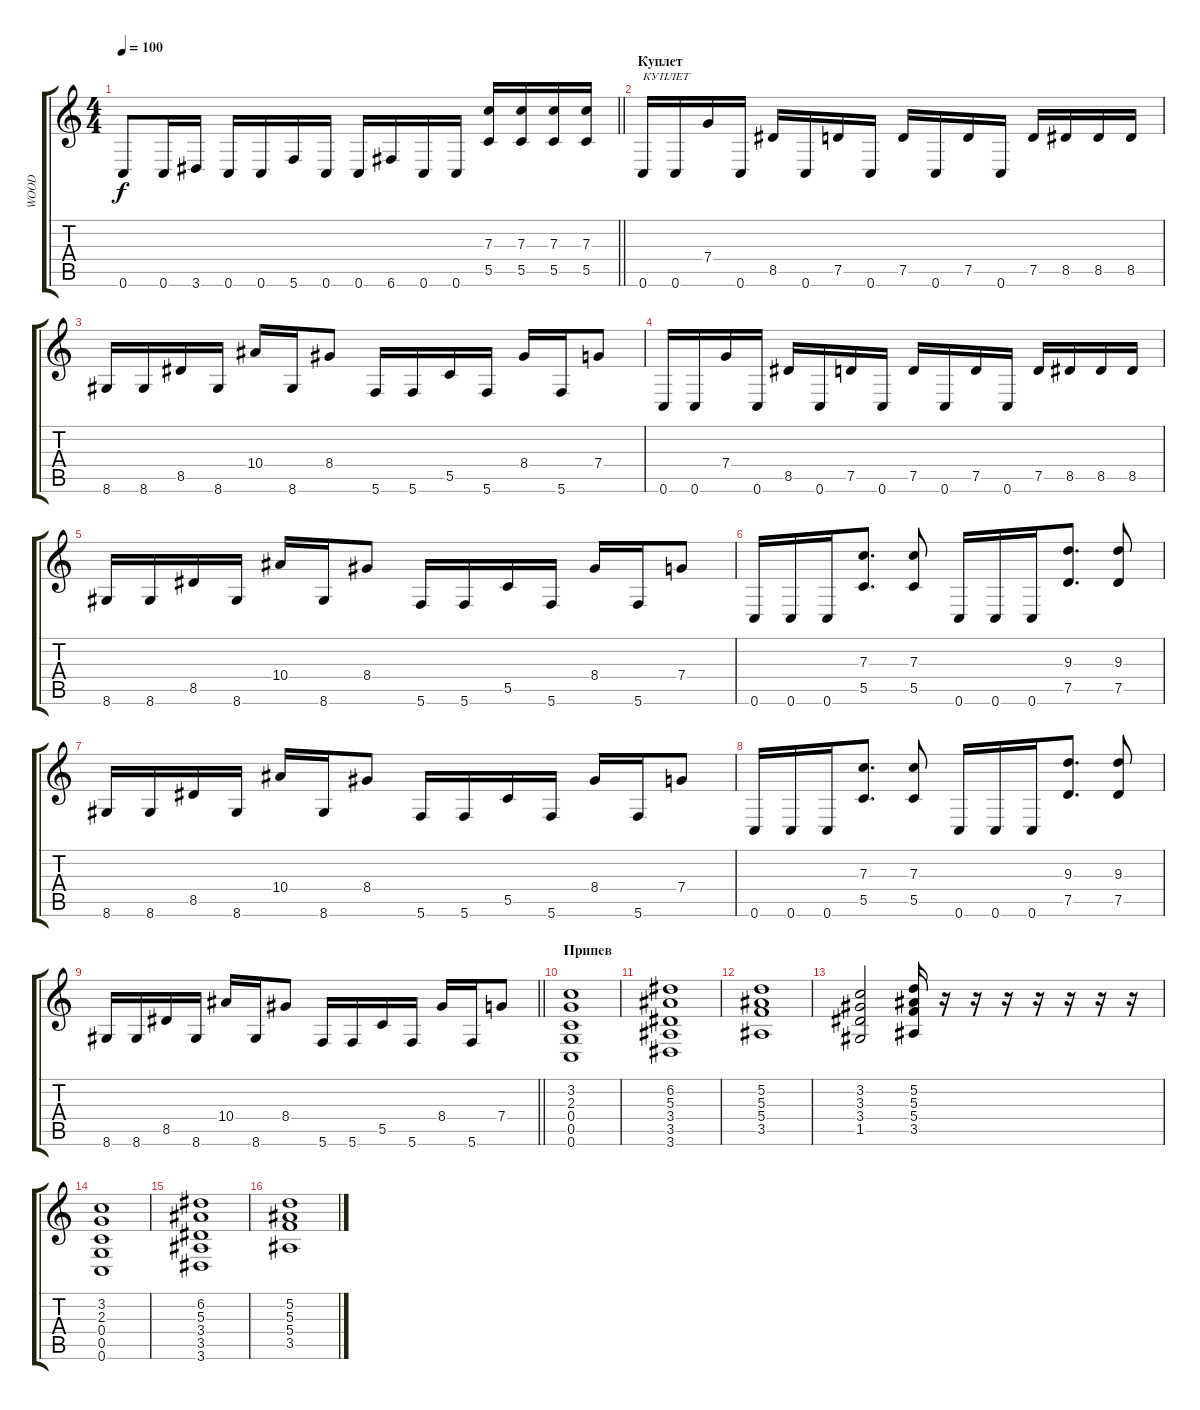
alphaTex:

\track ("WOOD" "WOOD") {instrument distortionguitar}
\staff {score tabs}
\tuning (D4 A3 F3 C3 G2 C2) {hide}
\ts (4 4)
\tempo 100
\clef g2
\barLineRight lightlight
\ks c
0.6.8{dy f} 0.6.16 3.6.16 0.6.16 0.6.16 5.6.16 0.6.16 0.6.16 6.6.16 0.6.16 0.6.16 (7.3 5.5).16 (7.3 5.5).16 (7.3 5.5).16 (7.3 5.5).16 |
\section ("" "Куплет")
0.6.16{txt "КУПЛЕТ"} 0.6.16 7.4.16 0.6.16 8.5.16 0.6.16 7.5.16 0.6.16 7.5.16 0.6.16 7.5.16 0.6.16 7.5.16 8.5.16 8.5.16 8.5.16 |
8.6.16 8.6.16 8.5.16 8.6.16 10.4.16 8.6.16 8.4.8 5.6.16 5.6.16 5.5.16 5.6.16 8.4.16 5.6.16 7.4.8 |
0.6.16 0.6.16 7.4.16 0.6.16 8.5.16 0.6.16 7.5.16 0.6.16 7.5.16 0.6.16 7.5.16 0.6.16 7.5.16 8.5.16 8.5.16 8.5.16 |
8.6.16 8.6.16 8.5.16 8.6.16 10.4.16 8.6.16 8.4.8 5.6.16 5.6.16 5.5.16 5.6.16 8.4.16 5.6.16 7.4.8 |
0.6.16 0.6.16 0.6.16 (7.3 5.5).8{d} (7.3 5.5).8 0.6.16 0.6.16 0.6.16 (9.3 7.5).8{d} (9.3 7.5).8 |
8.6.16 8.6.16 8.5.16 8.6.16 10.4.16 8.6.16 8.4.8 5.6.16 5.6.16 5.5.16 5.6.16 8.4.16 5.6.16 7.4.8 |
0.6.16 0.6.16 0.6.16 (7.3 5.5).8{d} (7.3 5.5).8 0.6.16 0.6.16 0.6.16 (9.3 7.5).8{d} (9.3 7.5).8 |
\barLineRight lightlight
8.6.16 8.6.16 8.5.16 8.6.16 10.4.16 8.6.16 8.4.8 5.6.16 5.6.16 5.5.16 5.6.16 8.4.16 5.6.16 7.4.8 |
\section ("" "Припев")
(3.2 2.3 0.4 0.5 0.6).1 |
(6.2 5.3 3.4 3.5 3.6).1 |
(5.2 5.3 5.4 3.5).1 |
(3.2 3.3 3.4 1.5).2 (5.2 5.3 5.4 3.5).16 r.16 r.16 r.16 r.16 r.16 r.16 r.16 |
(3.2 2.3 0.4 0.5 0.6).1 |
(6.2 5.3 3.4 3.5 3.6).1 |
(5.2 5.3 5.4 3.5).1
